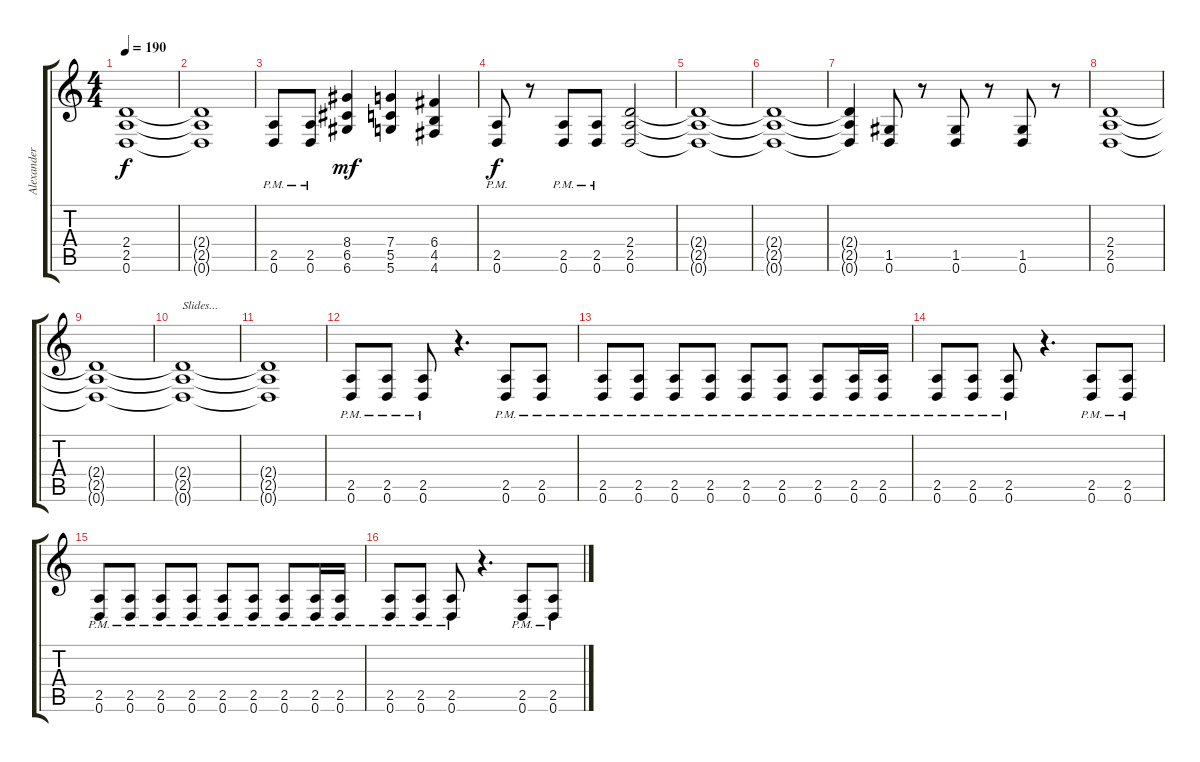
\track ("Alexander Kuoppala" "Alexander ") {instrument distortionguitar}
\staff {score tabs}
\tuning (D4 A3 F3 C3 G2 D2) {hide}
\ts (4 4)
\tempo 190
\clef g2
\ks c
(2.4{t} 2.5{t} 0.6{t}).1{dy f} |
(2.4{t} 2.5{t} 0.6{t}).1 |
(2.5{pm} 0.6{pm}).8 (2.5{pm} 0.6{pm}).8 (8.4 6.5 6.6).4{dy mf} (7.4 5.5 5.6).4 (6.4 4.5 4.6).4 |
(2.5{pm} 0.6{pm}).8{dy f} r.8 (2.5{pm} 0.6{pm}).8 (2.5{pm} 0.6{pm}).8 (2.4 2.5 0.6).2 |
(2.4{t} 2.5{t} 0.6{t}).1 |
(2.4{t} 2.5{t} 0.6{t}).1 |
(2.4{t} 2.5{t} 0.6{t}).4 (1.5 0.6).8 r.8 (1.5 0.6).8 r.8 (1.5 0.6).8 r.8 |
(2.4 2.5 0.6).1 |
(2.4{t} 2.5{t} 0.6{t}).1 |
(2.4{t} 2.5{t} 0.6{t}).1{txt "Slides..."} |
(2.4{t} 2.5{t} 0.6{t}).1 |
(2.5{pm} 0.6{pm}).8 (2.5{pm} 0.6{pm}).8 (2.5{pm} 0.6{pm}).8 r.4{d} (2.5{pm} 0.6{pm}).8 (2.5{pm} 0.6{pm}).8 |
(2.5{pm} 0.6{pm}).8 (2.5{pm} 0.6{pm}).8 (2.5{pm} 0.6{pm}).8 (2.5{pm} 0.6{pm}).8 (2.5{pm} 0.6{pm}).8 (2.5{pm} 0.6{pm}).8 (2.5{pm} 0.6{pm}).8 (2.5{pm} 0.6{pm}).16 (2.5{pm} 0.6{pm}).16 |
(2.5{pm} 0.6{pm}).8 (2.5{pm} 0.6{pm}).8 (2.5{pm} 0.6{pm}).8 r.4{d} (2.5{pm} 0.6{pm}).8 (2.5{pm} 0.6{pm}).8 |
(2.5{pm} 0.6{pm}).8 (2.5{pm} 0.6{pm}).8 (2.5{pm} 0.6{pm}).8 (2.5{pm} 0.6{pm}).8 (2.5{pm} 0.6{pm}).8 (2.5{pm} 0.6{pm}).8 (2.5{pm} 0.6{pm}).8 (2.5{pm} 0.6{pm}).16 (2.5{pm} 0.6{pm}).16 |
(2.5{pm} 0.6{pm}).8 (2.5{pm} 0.6{pm}).8 (2.5{pm} 0.6{pm}).8 r.4{d} (2.5{pm} 0.6{pm}).8 (2.5{pm} 0.6{pm}).8
